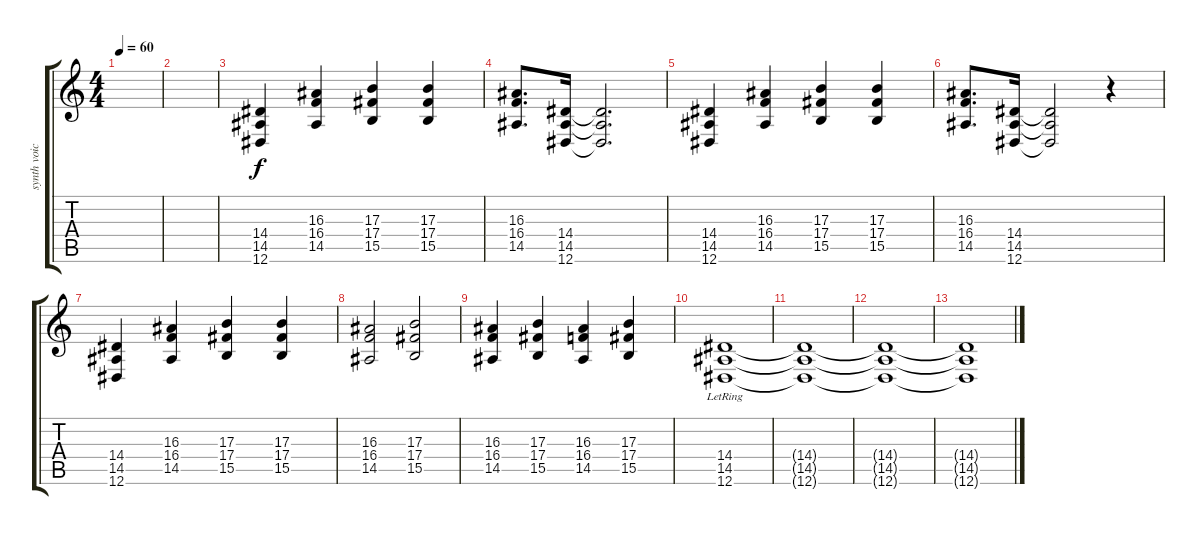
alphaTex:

\track ("synth voice" "synth voic") {instrument choiraahs}
\staff {score tabs}
\tuning (Eb4 Bb3 Gb3 Db3 Ab2 Eb2) {hide}
\ts (4 4)
\tempo 60
\clef g2
\ks c
|
|
(14.4 14.5 12.6).4 (16.3 16.4 14.5).4 (17.3 17.4 15.5).4 (17.3 17.4 15.5).4 |
(16.3 16.4 14.5).8{d} (14.4 14.5 12.6).16 (14.4{t} 14.5{t} 12.6{t}).2{d} |
(14.4 14.5 12.6).4 (16.3 16.4 14.5).4 (17.3 17.4 15.5).4 (17.3 17.4 15.5).4 |
(16.3 16.4 14.5).8{d} (14.4 14.5 12.6).16 (14.4{t} 14.5{t} 12.6{t}).2 r.4 |
(14.4 14.5 12.6).4 (16.3 16.4 14.5).4 (17.3 17.4 15.5).4 (17.3 17.4 15.5).4 |
(16.3 16.4 14.5).2 (17.3 17.4 15.5).2 |
(16.3 16.4 14.5).4 (17.3 17.4 15.5).4 (16.3 16.4 14.5).4 (17.3 17.4 15.5).4 |
(14.4 14.5 12.6{lr}).1 |
(14.4{t} 14.5{t} 12.6{t}).1 |
(14.4{t} 14.5{t} 12.6{t}).1{volume 5} |
(14.4{t} 14.5{t} 12.6{t}).1
